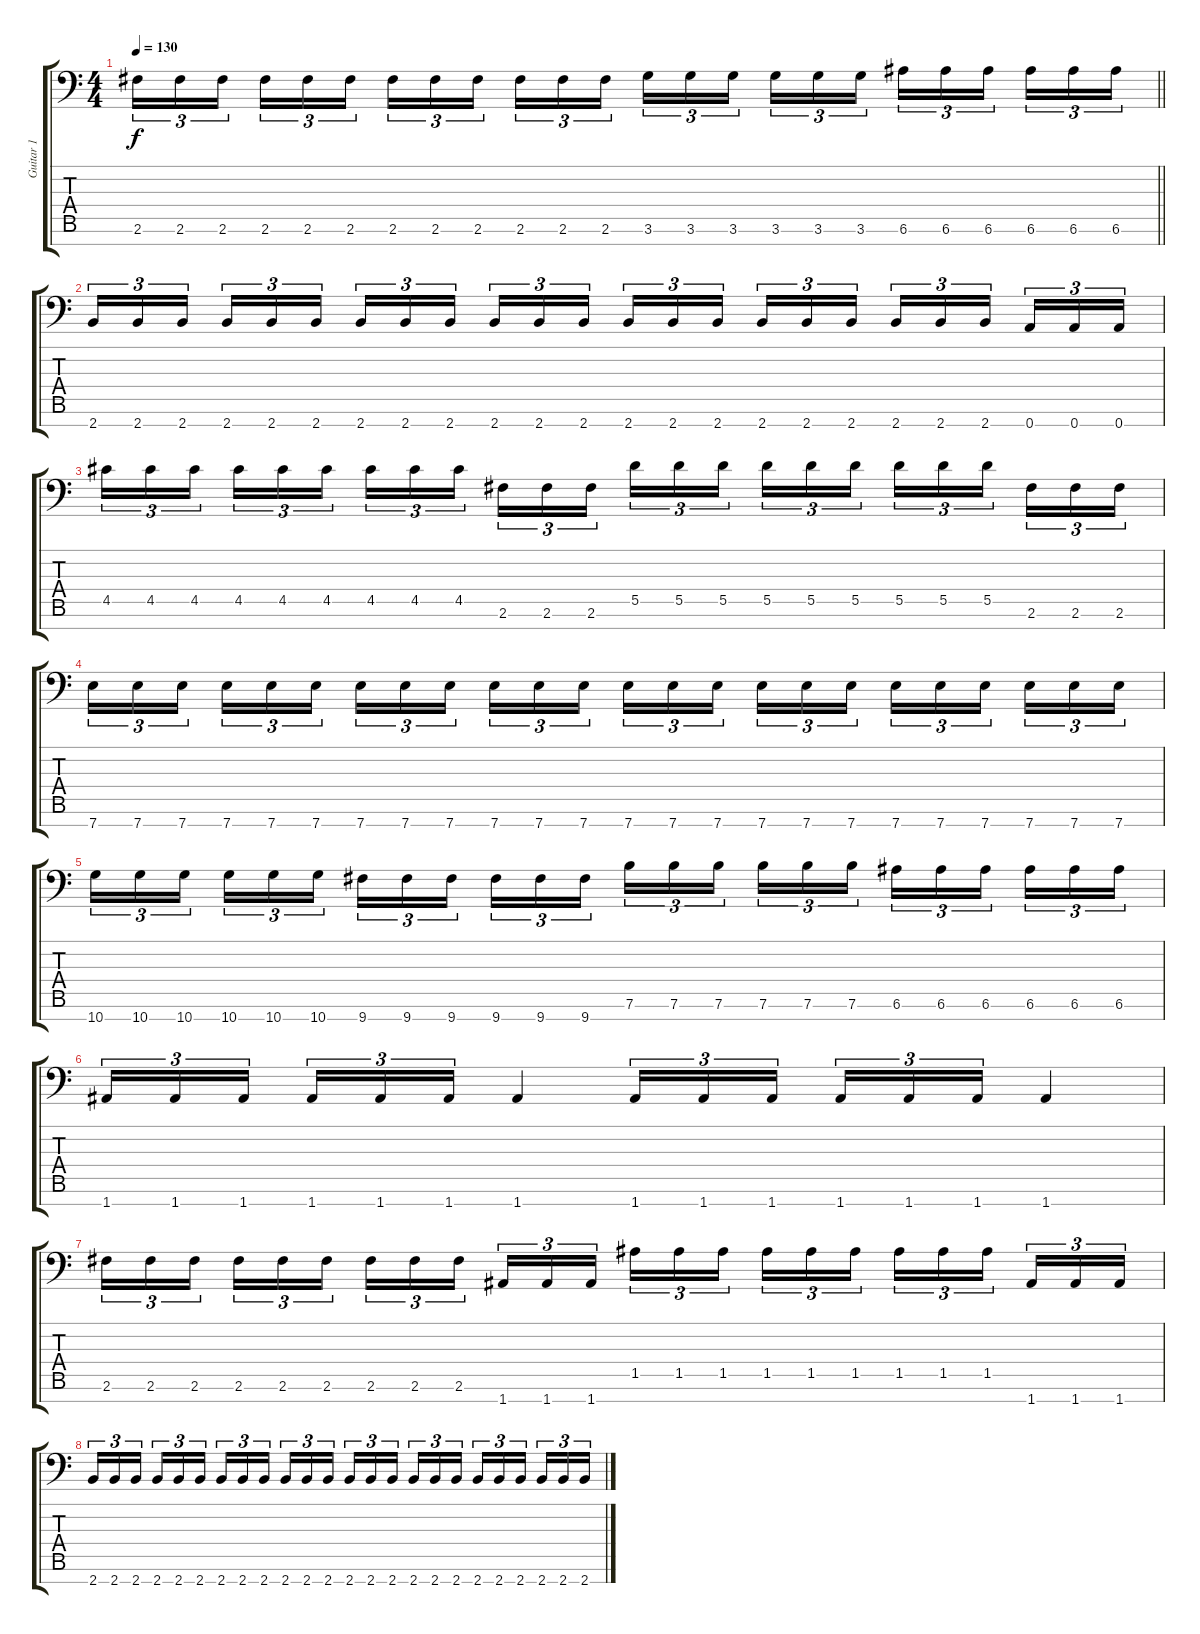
\track ("Guitar 1" "Guitar 1") {instrument distortionguitar}
\staff {score tabs}
\tuning (E4 B3 G3 D3 A2 E2 A1) {hide}
\ts (4 4)
\tempo 130
\clef f4
\barLineRight lightlight
\ks c
2.6.16{tu (3 2) dy f} 2.6.16{tu (3 2)} 2.6.16{tu (3 2) beam splitsecondary} 2.6.16{tu (3 2)} 2.6.16{tu (3 2)} 2.6.16{tu (3 2)} 2.6.16{tu (3 2)} 2.6.16{tu (3 2)} 2.6.16{tu (3 2) beam splitsecondary} 2.6.16{tu (3 2)} 2.6.16{tu (3 2)} 2.6.16{tu (3 2)} 3.6.16{tu (3 2)} 3.6.16{tu (3 2)} 3.6.16{tu (3 2) beam splitsecondary} 3.6.16{tu (3 2)} 3.6.16{tu (3 2)} 3.6.16{tu (3 2)} 6.6.16{tu (3 2)} 6.6.16{tu (3 2)} 6.6.16{tu (3 2) beam splitsecondary} 6.6.16{tu (3 2)} 6.6.16{tu (3 2)} 6.6.16{tu (3 2)} |
2.7.16{tu (3 2)} 2.7.16{tu (3 2)} 2.7.16{tu (3 2) beam splitsecondary} 2.7.16{tu (3 2)} 2.7.16{tu (3 2)} 2.7.16{tu (3 2)} 2.7.16{tu (3 2)} 2.7.16{tu (3 2)} 2.7.16{tu (3 2) beam splitsecondary} 2.7.16{tu (3 2)} 2.7.16{tu (3 2)} 2.7.16{tu (3 2)} 2.7.16{tu (3 2)} 2.7.16{tu (3 2)} 2.7.16{tu (3 2) beam splitsecondary} 2.7.16{tu (3 2)} 2.7.16{tu (3 2)} 2.7.16{tu (3 2)} 2.7.16{tu (3 2)} 2.7.16{tu (3 2)} 2.7.16{tu (3 2) beam splitsecondary} 0.7.16{tu (3 2)} 0.7.16{tu (3 2)} 0.7.16{tu (3 2)} |
4.5.16{tu (3 2)} 4.5.16{tu (3 2)} 4.5.16{tu (3 2) beam splitsecondary} 4.5.16{tu (3 2)} 4.5.16{tu (3 2)} 4.5.16{tu (3 2)} 4.5.16{tu (3 2)} 4.5.16{tu (3 2)} 4.5.16{tu (3 2) beam splitsecondary} 2.6.16{tu (3 2)} 2.6.16{tu (3 2)} 2.6.16{tu (3 2)} 5.5.16{tu (3 2)} 5.5.16{tu (3 2)} 5.5.16{tu (3 2) beam splitsecondary} 5.5.16{tu (3 2)} 5.5.16{tu (3 2)} 5.5.16{tu (3 2)} 5.5.16{tu (3 2)} 5.5.16{tu (3 2)} 5.5.16{tu (3 2) beam splitsecondary} 2.6.16{tu (3 2)} 2.6.16{tu (3 2)} 2.6.16{tu (3 2)} |
7.7.16{tu (3 2)} 7.7.16{tu (3 2)} 7.7.16{tu (3 2) beam splitsecondary} 7.7.16{tu (3 2)} 7.7.16{tu (3 2)} 7.7.16{tu (3 2)} 7.7.16{tu (3 2)} 7.7.16{tu (3 2)} 7.7.16{tu (3 2) beam splitsecondary} 7.7.16{tu (3 2)} 7.7.16{tu (3 2)} 7.7.16{tu (3 2)} 7.7.16{tu (3 2)} 7.7.16{tu (3 2)} 7.7.16{tu (3 2) beam splitsecondary} 7.7.16{tu (3 2)} 7.7.16{tu (3 2)} 7.7.16{tu (3 2)} 7.7.16{tu (3 2)} 7.7.16{tu (3 2)} 7.7.16{tu (3 2) beam splitsecondary} 7.7.16{tu (3 2)} 7.7.16{tu (3 2)} 7.7.16{tu (3 2)} |
10.7.16{tu (3 2)} 10.7.16{tu (3 2)} 10.7.16{tu (3 2) beam splitsecondary} 10.7.16{tu (3 2)} 10.7.16{tu (3 2)} 10.7.16{tu (3 2)} 9.7.16{tu (3 2)} 9.7.16{tu (3 2)} 9.7.16{tu (3 2) beam splitsecondary} 9.7.16{tu (3 2)} 9.7.16{tu (3 2)} 9.7.16{tu (3 2)} 7.6.16{tu (3 2)} 7.6.16{tu (3 2)} 7.6.16{tu (3 2) beam splitsecondary} 7.6.16{tu (3 2)} 7.6.16{tu (3 2)} 7.6.16{tu (3 2)} 6.6.16{tu (3 2)} 6.6.16{tu (3 2)} 6.6.16{tu (3 2) beam splitsecondary} 6.6.16{tu (3 2)} 6.6.16{tu (3 2)} 6.6.16{tu (3 2)} |
1.7.16{tu (3 2)} 1.7.16{tu (3 2)} 1.7.16{tu (3 2) beam splitsecondary} 1.7.16{tu (3 2)} 1.7.16{tu (3 2)} 1.7.16{tu (3 2)} 1.7.4 1.7.16{tu (3 2)} 1.7.16{tu (3 2)} 1.7.16{tu (3 2) beam splitsecondary} 1.7.16{tu (3 2)} 1.7.16{tu (3 2)} 1.7.16{tu (3 2)} 1.7.4 |
2.6.16{tu (3 2)} 2.6.16{tu (3 2)} 2.6.16{tu (3 2) beam splitsecondary} 2.6.16{tu (3 2)} 2.6.16{tu (3 2)} 2.6.16{tu (3 2)} 2.6.16{tu (3 2)} 2.6.16{tu (3 2)} 2.6.16{tu (3 2) beam splitsecondary} 1.7.16{tu (3 2)} 1.7.16{tu (3 2)} 1.7.16{tu (3 2)} 1.5.16{tu (3 2)} 1.5.16{tu (3 2)} 1.5.16{tu (3 2) beam splitsecondary} 1.5.16{tu (3 2)} 1.5.16{tu (3 2)} 1.5.16{tu (3 2)} 1.5.16{tu (3 2)} 1.5.16{tu (3 2)} 1.5.16{tu (3 2) beam splitsecondary} 1.7.16{tu (3 2)} 1.7.16{tu (3 2)} 1.7.16{tu (3 2)} |
2.7.16{tu (3 2)} 2.7.16{tu (3 2)} 2.7.16{tu (3 2) beam splitsecondary} 2.7.16{tu (3 2)} 2.7.16{tu (3 2)} 2.7.16{tu (3 2)} 2.7.16{tu (3 2)} 2.7.16{tu (3 2)} 2.7.16{tu (3 2) beam splitsecondary} 2.7.16{tu (3 2)} 2.7.16{tu (3 2)} 2.7.16{tu (3 2)} 2.7.16{tu (3 2)} 2.7.16{tu (3 2)} 2.7.16{tu (3 2) beam splitsecondary} 2.7.16{tu (3 2)} 2.7.16{tu (3 2)} 2.7.16{tu (3 2)} 2.7.16{tu (3 2)} 2.7.16{tu (3 2)} 2.7.16{tu (3 2) beam splitsecondary} 2.7.16{tu (3 2)} 2.7.16{tu (3 2)} 2.7.16{tu (3 2)}
